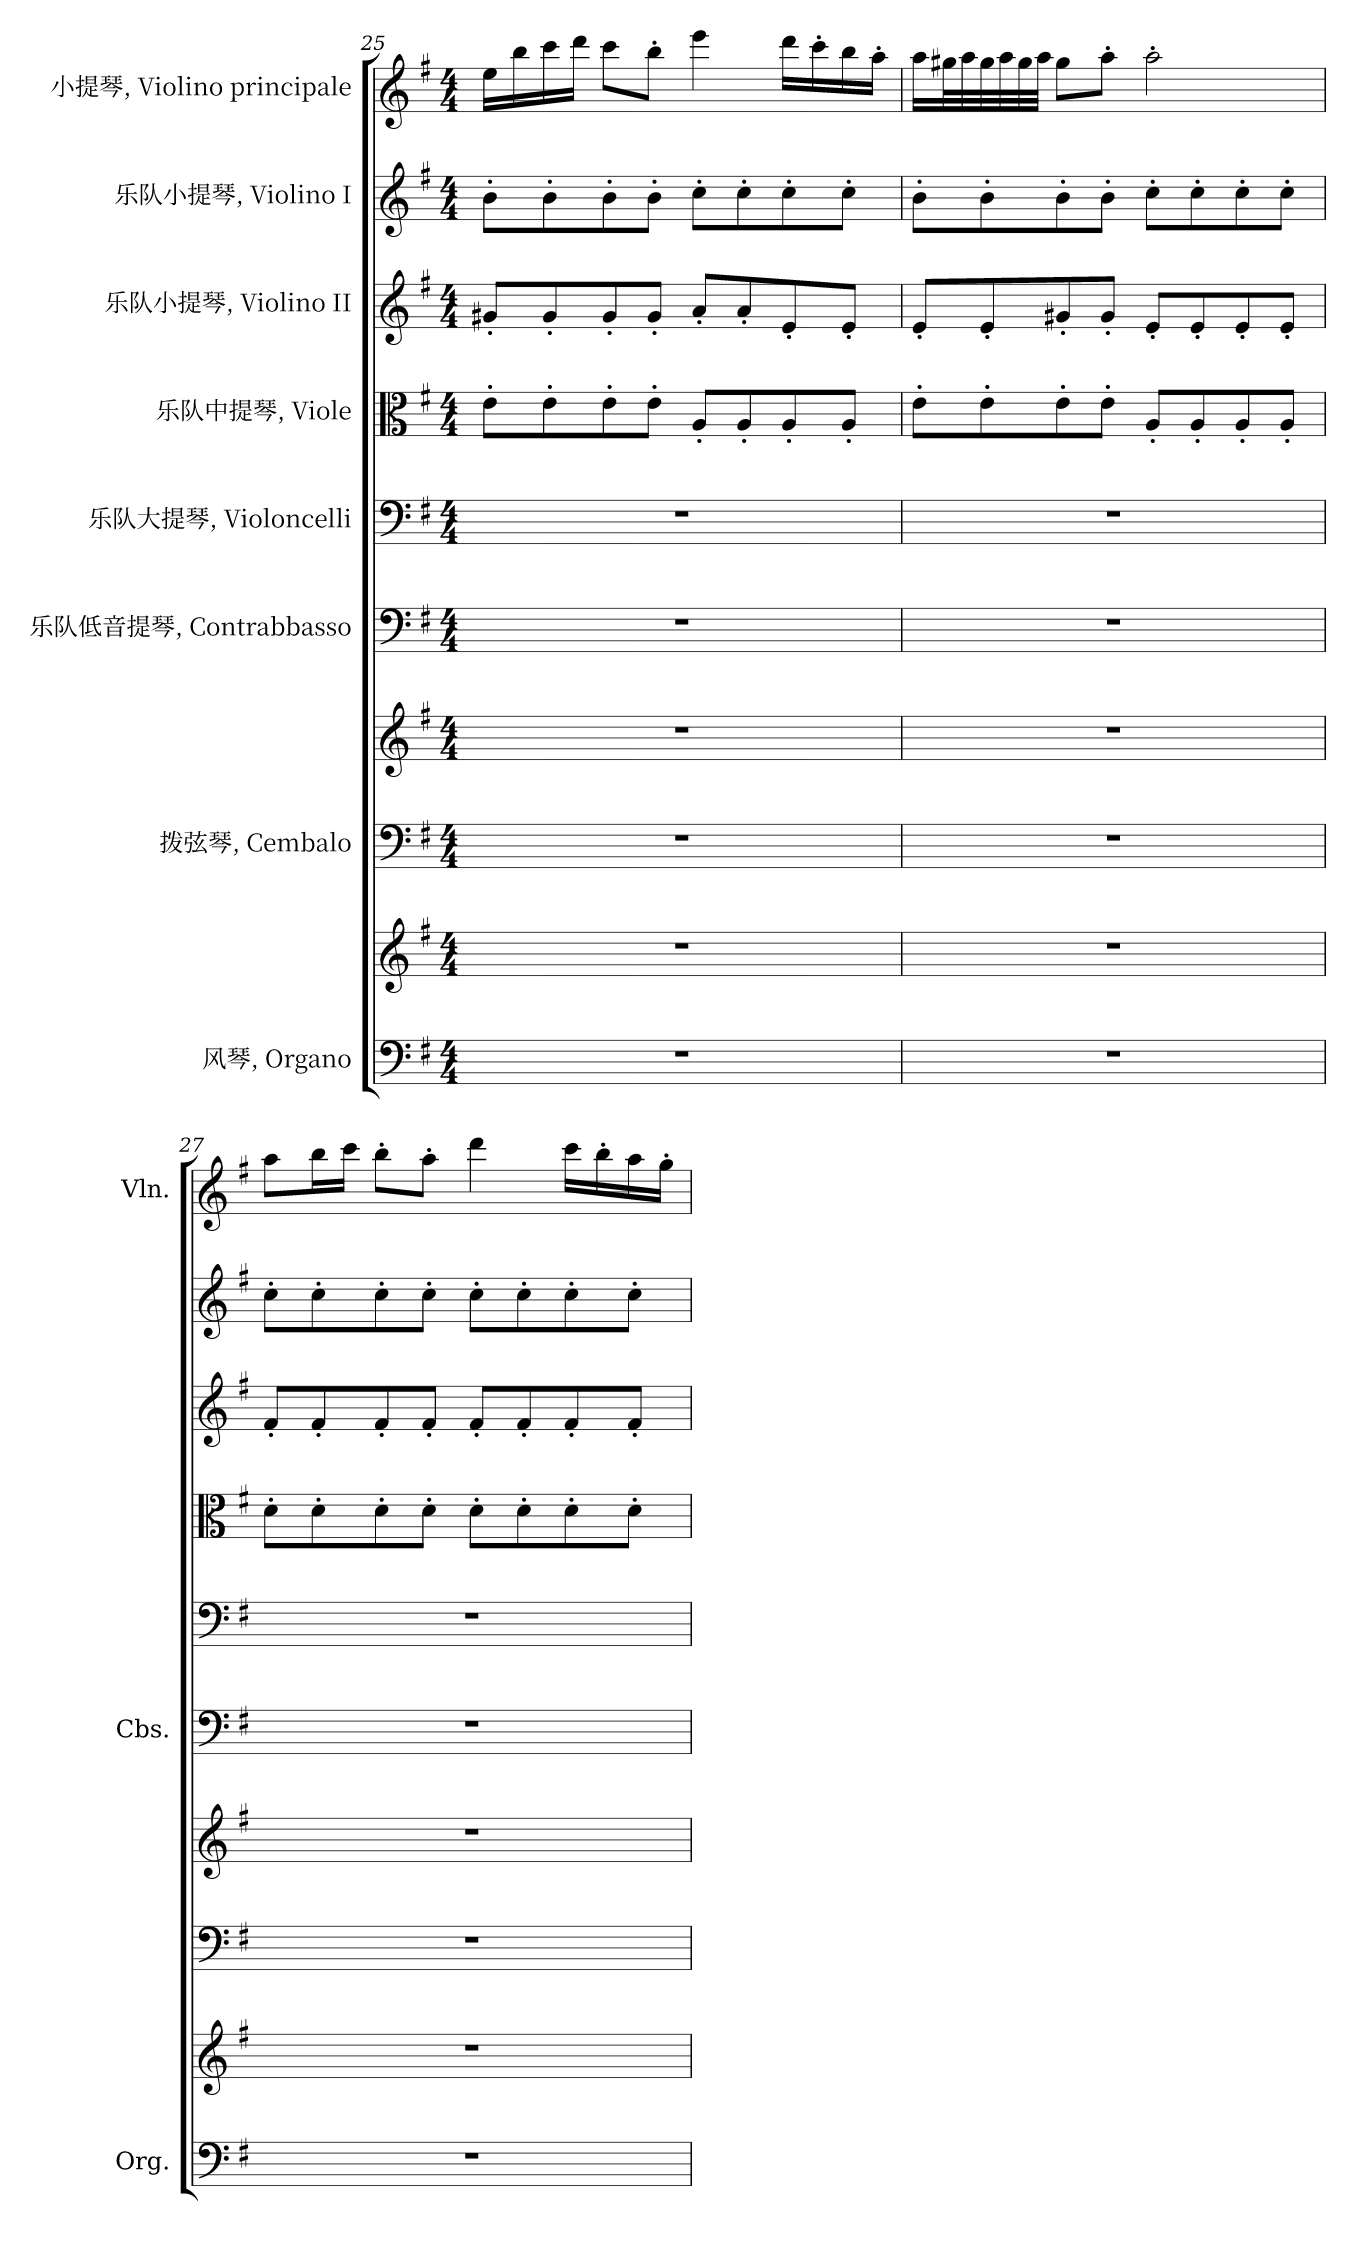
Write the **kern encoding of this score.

**kern	**kern	**kern	**kern	**kern	**kern	**kern	**kern	**kern	**kern
*part8	*part8	*part7	*part7	*part6	*part5	*part4	*part3	*part2	*part1
*staff10	*staff9	*staff8	*staff7	*staff6	*staff5	*staff4	*staff3	*staff2	*staff1
*I"风琴, Organo	*	*I"拨弦琴, Cembalo	*	*I"乐队低音提琴, Contrabbasso	*I"乐队大提琴, Violoncelli	*I"乐队中提琴, Viole	*I"乐队小提琴, Violino II	*I"乐队小提琴, Violino I	*I"小提琴, Violino principale
*I'Org.	*	*	*	*I'Cbs.	*	*	*	*	*I'Vln.
*clefF4	*clefG2	*clefF4	*clefG2	*clefF4	*clefF4	*clefC3	*clefG2	*clefG2	*clefG2
*	*	*	*	*ITrd7c12	*	*	*	*	*
*k[f#]	*k[f#]	*k[f#]	*k[f#]	*k[f#]	*k[f#]	*k[f#]	*k[f#]	*k[f#]	*k[f#]
*M4/4	*M4/4	*M4/4	*M4/4	*M4/4	*M4/4	*M4/4	*M4/4	*M4/4	*M4/4
=25	=25	=25	=25	=25	=25	=25	=25	=25	=25
1r	1r	1r	1r	1r	1r	8e'\L	8g#X'/L	8b'\L	16ee\LL
.	.	.	.	.	.	.	.	.	16bb\
.	.	.	.	.	.	8e'\	8g#'/	8b'\	16ccc\
.	.	.	.	.	.	.	.	.	16ddd\JJ
.	.	.	.	.	.	8e'\	8g#'/	8b'\	8ccc\L
.	.	.	.	.	.	8e'\J	8g#'/J	8b'\J	8bb'\J
.	.	.	.	.	.	8A'/L	8a'/L	8cc'\L	4eee\
.	.	.	.	.	.	8A'/	8a'/	8cc'\	.
.	.	.	.	.	.	8A'/	8e'/	8cc'\	16ddd\LL
.	.	.	.	.	.	.	.	.	16ccc'\
.	.	.	.	.	.	8A'/J	8e'/J	8cc'\J	16bb\
.	.	.	.	.	.	.	.	.	16aa'\JJ
!!LO:PB:g=z
=26	=26	=26	=26	=26	=26	=26	=26	=26	=26
1r	1r	1r	1r	1r	1r	8e'\L	8e'/L	8b'\L	16aa\LL
.	.	.	.	.	.	.	.	.	32gg#X\L
.	.	.	.	.	.	.	.	.	32aa\
.	.	.	.	.	.	8e'\	8e'/	8b'\	32gg#\
.	.	.	.	.	.	.	.	.	32aa\
.	.	.	.	.	.	.	.	.	32gg#\
.	.	.	.	.	.	.	.	.	32aa\JJJ
.	.	.	.	.	.	8e'\	8g#X'/	8b'\	8gg#\L
.	.	.	.	.	.	8e'\J	8g#'/J	8b'\J	8aa'\J
.	.	.	.	.	.	8A'/L	8e'/L	8cc'\L	2aa'\
.	.	.	.	.	.	8A'/	8e'/	8cc'\	.
.	.	.	.	.	.	8A'/	8e'/	8cc'\	.
.	.	.	.	.	.	8A'/J	8e'/J	8cc'\J	.
=27	=27	=27	=27	=27	=27	=27	=27	=27	=27
1r	1r	1r	1r	1r	1r	8d'\L	8f#'/L	8cc'\L	8aa\L
.	.	.	.	.	.	8d'\	8f#'/	8cc'\	16bb\L
.	.	.	.	.	.	.	.	.	16ccc\JJ
.	.	.	.	.	.	8d'\	8f#'/	8cc'\	8bb'\L
.	.	.	.	.	.	8d'\J	8f#'/J	8cc'\J	8aa'\J
.	.	.	.	.	.	8d'\L	8f#'/L	8cc'\L	4ddd\
.	.	.	.	.	.	8d'\	8f#'/	8cc'\	.
.	.	.	.	.	.	8d'\	8f#'/	8cc'\	16ccc\LL
.	.	.	.	.	.	.	.	.	16bb'\
.	.	.	.	.	.	8d'\J	8f#'/J	8cc'\J	16aa\
.	.	.	.	.	.	.	.	.	16gg'\JJ
=	=	=	=	=	=	=	=	=	=
*-	*-	*-	*-	*-	*-	*-	*-	*-	*-
